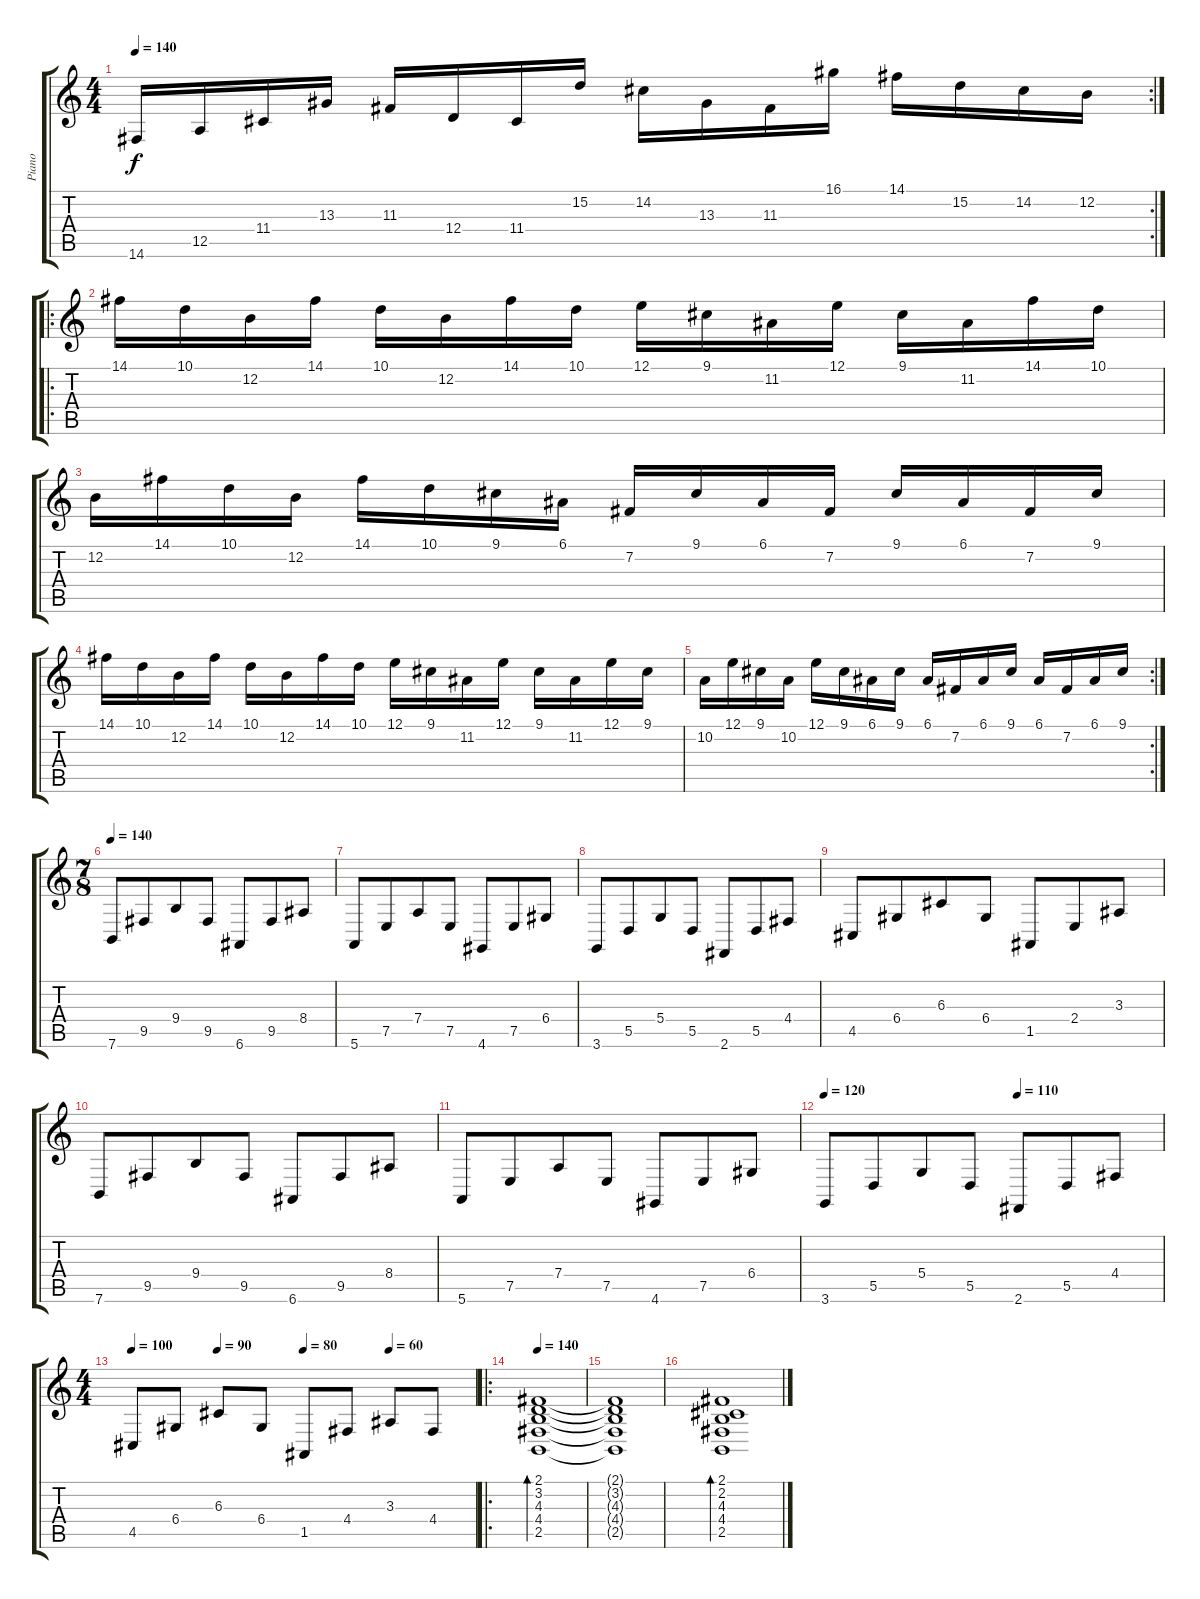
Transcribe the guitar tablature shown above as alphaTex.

\track ("Piano" "Piano") {instrument brightacousticpiano}
\staff {score tabs}
\tuning (E4 B3 G3 D3 A2 E2) {hide}
\rc 2
\ts (4 4)
\tempo 140
\clef g2
\ks c
14.6.16{dy f} 12.5.16 11.4.16 13.3.16 11.3.16 12.4.16 11.4.16 15.2.16 14.2.16 13.3.16 11.3.16 16.1.16 14.1.16 15.2.16 14.2.16 12.2.16 |
\ro
14.1.16 10.1.16 12.2.16 14.1.16 10.1.16 12.2.16 14.1.16 10.1.16 12.1.16 9.1.16 11.2.16 12.1.16 9.1.16 11.2.16 14.1.16 10.1.16 |
12.2.16 14.1.16 10.1.16 12.2.16 14.1.16 10.1.16 9.1.16 6.1.16 7.2.16 9.1.16 6.1.16 7.2.16 9.1.16 6.1.16 7.2.16 9.1.16 |
14.1.16 10.1.16 12.2.16 14.1.16 10.1.16 12.2.16 14.1.16 10.1.16 12.1.16 9.1.16 11.2.16 12.1.16 9.1.16 11.2.16 12.1.16 9.1.16 |
\rc 2
10.2.16 12.1.16 9.1.16 10.2.16 12.1.16 9.1.16 6.1.16 9.1.16 6.1.16 7.2.16 6.1.16 9.1.16 6.1.16 7.2.16 6.1.16 9.1.16 |
\ts (7 8)
\tempo 140
7.6.8 9.5.8 9.4.8 9.5.8 6.6.8 9.5.8 8.4.8 |
5.6.8 7.5.8 7.4.8 7.5.8 4.6.8 7.5.8 6.4.8 |
3.6.8 5.5.8 5.4.8 5.5.8 2.6.8 5.5.8 4.4.8 |
4.5.8 6.4.8 6.3.8 6.4.8 1.5.8 2.4.8 3.3.8 |
7.6.8 9.5.8 9.4.8 9.5.8 6.6.8 9.5.8 8.4.8 |
5.6.8 7.5.8 7.4.8 7.5.8 4.6.8 7.5.8 6.4.8 |
\tempo 120
\tempo (110 0.5714285714285714)
3.6.8 5.5.8 5.4.8 5.5.8 2.6.8 5.5.8 4.4.8 |
\ts (4 4)
\tempo 100
\tempo (90 0.25)
\tempo (80 0.5)
\tempo (60 0.75)
4.5.8 6.4.8 6.3.8 6.4.8 1.5.8 4.4.8 3.3.8 4.4.8 |
\ro
\tempo 140
(2.1 3.2 4.3 4.4 2.5).1{bd 480} |
(2.1{t} 3.2{t} 4.3{t} 4.4{t} 2.5{t}).1 |
(2.1 2.2 4.3 4.4 2.5).1{bd 480}
